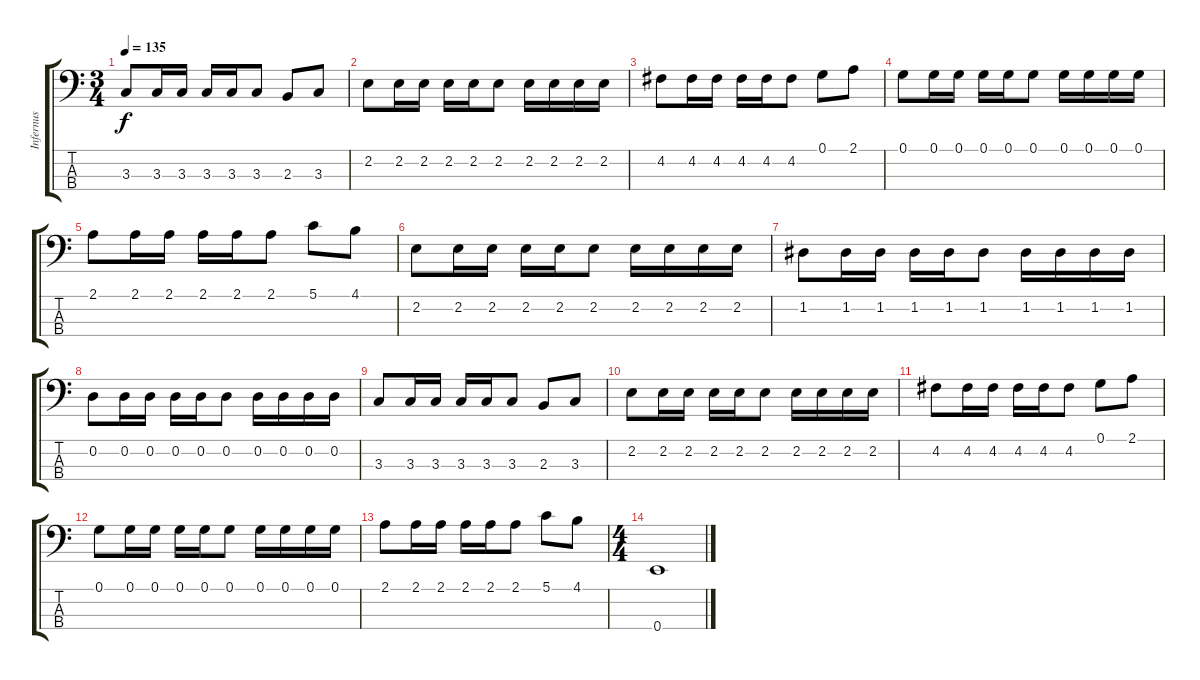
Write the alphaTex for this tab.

\track ("Infernus" "Infernus") {instrument electricbassfinger}
\staff {score tabs}
\tuning (G2 D2 A1 E1) {hide}
\ts (3 4)
\tempo 135
\clef f4
\ks c
3.3.8{dy f} 3.3.16 3.3.16 3.3.16 3.3.16 3.3.8 2.3.8 3.3.8 |
2.2.8 2.2.16 2.2.16 2.2.16 2.2.16 2.2.8 2.2.16 2.2.16 2.2.16 2.2.16 |
4.2.8 4.2.16 4.2.16 4.2.16 4.2.16 4.2.8 0.1.8 2.1.8 |
0.1.8 0.1.16 0.1.16 0.1.16 0.1.16 0.1.8 0.1.16 0.1.16 0.1.16 0.1.16 |
2.1.8 2.1.16 2.1.16 2.1.16 2.1.16 2.1.8 5.1.8 4.1.8 |
2.2.8 2.2.16 2.2.16 2.2.16 2.2.16 2.2.8 2.2.16 2.2.16 2.2.16 2.2.16 |
1.2.8 1.2.16 1.2.16 1.2.16 1.2.16 1.2.8 1.2.16 1.2.16 1.2.16 1.2.16 |
0.2.8 0.2.16 0.2.16 0.2.16 0.2.16 0.2.8 0.2.16 0.2.16 0.2.16 0.2.16 |
3.3.8 3.3.16 3.3.16 3.3.16 3.3.16 3.3.8 2.3.8 3.3.8 |
2.2.8 2.2.16 2.2.16 2.2.16 2.2.16 2.2.8 2.2.16 2.2.16 2.2.16 2.2.16 |
4.2.8 4.2.16 4.2.16 4.2.16 4.2.16 4.2.8 0.1.8 2.1.8 |
0.1.8 0.1.16 0.1.16 0.1.16 0.1.16 0.1.8 0.1.16 0.1.16 0.1.16 0.1.16 |
2.1.8 2.1.16 2.1.16 2.1.16 2.1.16 2.1.8 5.1.8 4.1.8 |
\ts (4 4)
0.4.1
